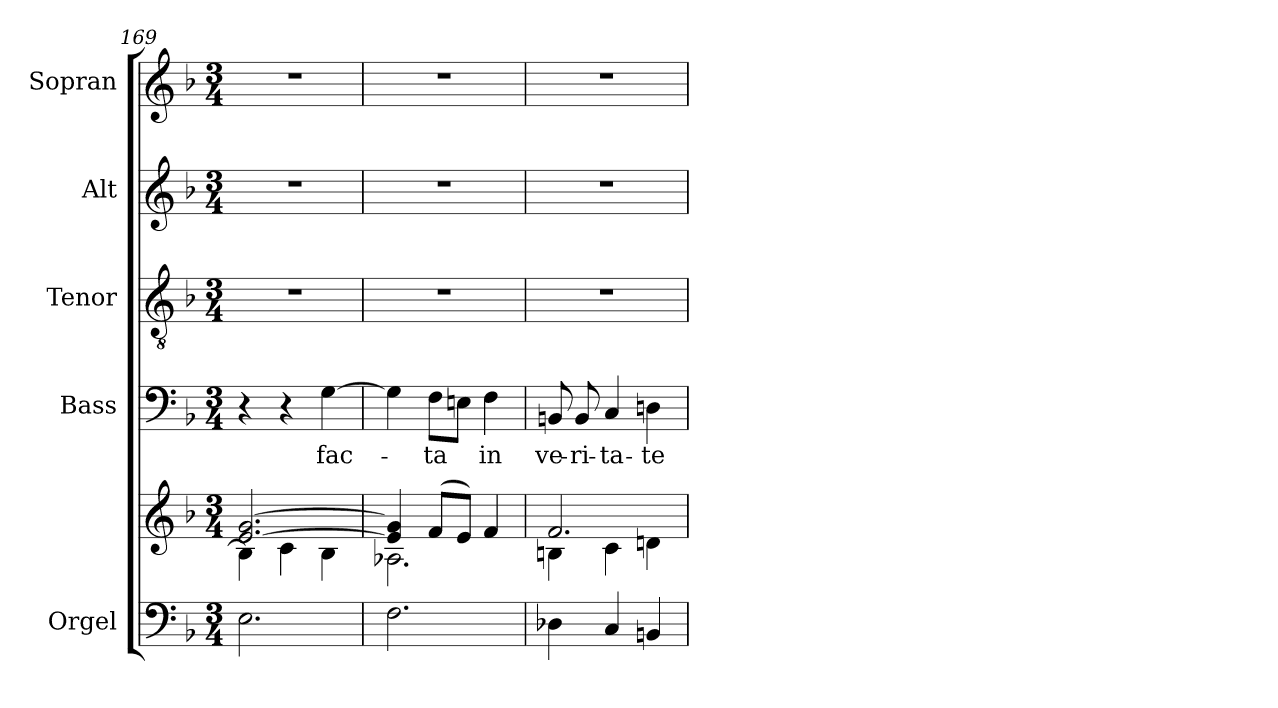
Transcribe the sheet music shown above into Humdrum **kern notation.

**kern	**kern	**kern	**text	**kern	**kern	**kern
*part5	*part5	*part4	*part4	*part3	*part2	*part1
*staff6	*staff5	*staff4	*staff4	*staff3	*staff2	*staff1
*I"Orgel	*	*I"Bass	*	*I"Tenor	*I"Alt	*I"Sopran
*I'Org.	*	*I'B.	*	*I'T.	*I'A.	*I'S.
*clefF4	*clefG2	*clefF4	*	*clefGv2	*clefG2	*clefG2
*k[b-]	*k[b-]	*k[b-]	*	*k[b-]	*k[b-]	*k[b-]
*F:	*F:	*F:	*	*F:	*F:	*F:
*M3/4	*M3/4	*M3/4	*	*M3/4	*M3/4	*M3/4
=169	=169	=169	=169	=169	=169	=169
*	*^	*	*	*	*	*
2.E\	[>2.e/ [>2.g/	4B-\]	4r	.	2.r	2.r	2.r
.	.	4c\	4r	.	.	.	.
!	!	!	!	!LO:LY:b	!	!	!
.	.	4B-\	[4G\	fac-	.	.	.
!!LO:PB:g=z
=170	=170	=170	=170	=170	=170	=170	=170
2.F\	4e/] 4g/]	2.A-X\	4G\]	.	2.r	2.r	2.r
!	!	!	!	!LO:LY:b	!	!	!
.	(>8f/L	.	8F\L	-ta	.	.	.
.	8e/J)	.	8En\J	.	.	.	.
!	!	!	!	!LO:LY:b	!	!	!
.	4f/	.	4F\	in	.	.	.
=171	=171	=171	=171	=171	=171	=171	=171
!	!	!	!	!LO:LY:b	!	!	!
4D-X\	2.f/	4Bn\	8BBn/	ve-	2.r	2.r	2.r
!	!	!	!	!LO:LY:b	!	!	!
.	.	.	8BB/	-ri-	.	.	.
!	!	!	!	!LO:LY:b	!	!	!
4C/	.	4c\	4C/	-ta-	.	.	.
!	!	!	!	!LO:LY:b	!	!	!
4BBn/	.	4dn\	4Dn\	-te	.	.	.
*	*v	*v	*	*	*	*	*
=	=	=	=	=	=	=
*-	*-	*-	*-	*-	*-	*-
